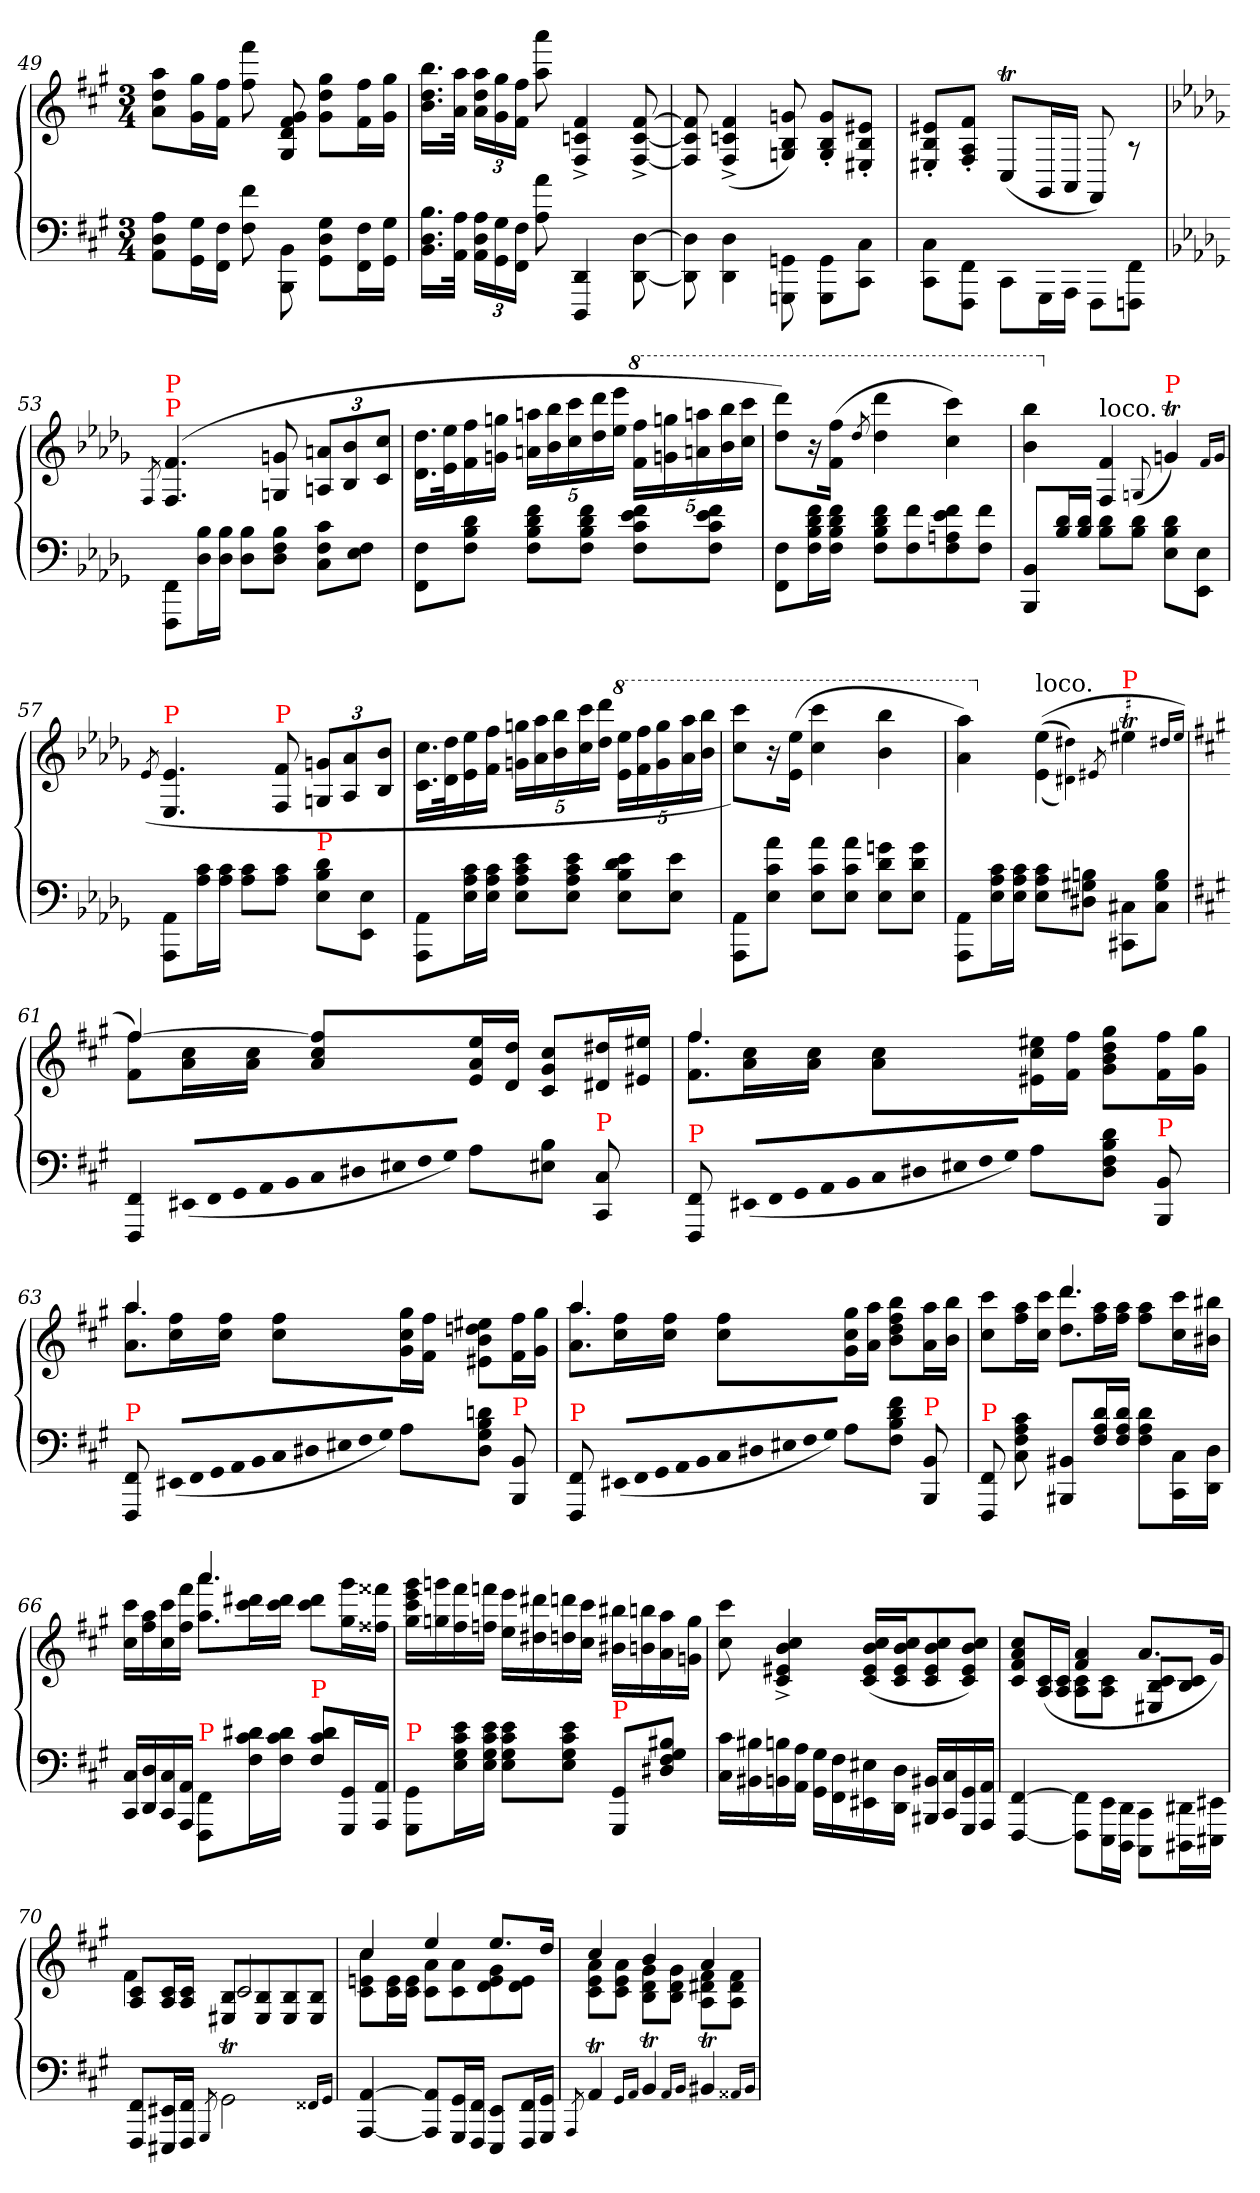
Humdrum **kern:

**kern	**kern
*part1	*part1
*staff2	*staff1
*clefF4	*clefG2
*k[f#c#g#]	*k[f#c#g#]
*M3/4	*M3/4
=49	=49
8A\ 8D\ 8AA\L	8aa 8dd 8aL
16G# 16GG#L	16gg# 16g#L
16F# 16FF#JJ	16ff# 16f#JJ
8f# 8F#	8fff# 8ff#
8BB\ 8BBB\	8g#/ 8f#/ 8d/ 8G#/
8G#\ 8D\ 8GG#\L	8gg# 8dd 8g#L
16F# 16FF#L	16ff# 16f#L
16G# 16GG#JJ	16gg# 16g#JJ
=50	=50
16.B 16.D 16.BBLL	16.bb 16.dd 16.bLL
32A 32AAJJk	32aa 32aJJk
*Xbrackettup	*Xbrackettup
24A\ 24D\ 24AA\LL	24aa 24dd 24aLL
24G# 24GG#	24gg# 24g#
24F# 24FF#JJ	24ff# 24f#JJ
8a 8A	8aaa 8aa
4DD/ 4DDD/	4f#^>/ 4cn^>/ 4F#^>/
[8D\ [8DD\	[8f#^>/ [8c^>/ [8F#^>/
=51	=51
8D]\ 8DD]\	8f#]/ 8cn]/ 8F#]/
4D\ 4DD\	(>4f#^>/ 4c^>/ 4F#^>/
8GGn\ 8GGGn\	8gn/ 8B/ 8Gn/)
8GG\ 8GGG\L	8g'>/ 8B'>/ 8G'>/L
8C#\ 8CC#\J	8e#X'>/ 8B'>/ 8E#X'>/J
=52	=52
8C#\ 8CC#\L	8e#X'>/ 8B'>/ 8E#X'>/L
8FF#\ 8FFF#\J	8f#'>/ 8A'>/ 8F#'>/J
8CC#\L	(>8C#t/L
16GGG#\L	16GG#/L
16AAA\JJ	16AA/JJ
8FFF#\L	8FF#/)
8FF# 8FFFnJ	8rA
=53	=53
*k[b-e-a-d-g-]	*k[b-e-a-d-g-]
.	8qF/
!	!LO:TX:a:color=red:t=P
!	!LO:TX:a:color=red:t=P
8FF\ 8FFF\L	(>4.f/ 4.F/
16B-\ 16D-\L	.
16B-\ 16D-\JJ	.
8B-\ 8D-\L	.
8B-\ 8F\ 8D-\J	8gn/ 8Gn/
8c\ 8F\ 8C\L	12an/ 12An/L
.	12b- 12B-
8F 8E-J	.
.	12cc 12cJ
=54	=54
8F 8FFL	16.dd- 16.d-LL
.	32ee- 32e-k
8d- 8B- 8FJ	16ff 16f
.	16ggn 16gnJJ
8f 8d- 8B- 8FL	20aan 20anLL
.	20bb- 20b-
.	20ccc 20cc
8f 8d- 8B- 8FJ	.
.	20ddd- 20dd-
.	20eee- 20ee-JJ
*	*8va
8f 8e- 8c 8FL	20fff 20ffLL
.	20gggn 20ggn
.	20aaan 20aan
8f 8e- 8c 8FJ	.
.	20bbb- 20bb-
.	20cccc 20cccJJ
=55	=55
8F 8FFL	8dddd- 8ddd-L)
16f 16d- 16B- 16FL	16r
16f 16d- 16B- 16FJJ	(>16fff 16ffJk
.	8qddd-/
8f 8d- 8B- 8FL	4dddd- 4ddd-
8f 8F	.
8f 8e- 8An 8F	4cccc 4ccc)
8f 8FJ	.
=56	=56
8BB- 8BBB-L	4bbb- 4bb-
16d- 16B-L	.
16d- 16B-JJ	.
*	*X8va
!	!LO:TX:a:t=loco.
8d-\ 8B-\L	4f/ 4F/
8d-\ 8B-\J	.
.	(<8qqGn/
!	!LO:TX:a:color=red:t=P
8d- 8B- 8E-L	4gnt)
8E- 8EE-J	.
.	16qqfTTT/LL
.	16qqg/JJ
=57	=57
.	(>8qe-/
!	!LO:TX:a:color=red:t=P
8AA-\ 8AAA-\L	4.e-/ 4.E-/
16c\ 16A-\L	.
16c\ 16A-\JJ	.
8c\ 8A-\L	.
!	!LO:TX:a:color=red:t=P
8c\ 8A-\J	8f/ 8F/
!LO:TX:a:color=red:t=P	!
8d-\ 8B-\ 8E-\L	12gn/ 12Gn/L
.	12a-/ 12A-/
8E-\ 8EE-\J	.
.	12b-/ 12B-/J
=58	=58
8AA-\ 8AAA-\L	16.cc\ 16.c\LL
.	32dd- 32d-k
16c\ 16A-\ 16E-\L	16ee- 16e-
16c\ 16A-\ 16E-\JJ	16ff 16fJJ
8e- 8c 8A- 8E-L	20ggn 20gnLL
.	20aa- 20a-
.	20bb- 20b-
8e- 8c 8A- 8E-J	.
.	20ccc 20cc
.	20ddd- 20dd-JJ
*	*8va
8e- 8d- 8B- 8E-L	20eee- 20ee-LL
.	20fff 20ff
.	20ggg 20gg
8e- 8E-J	.
.	20aaa- 20aa-
.	20bbb- 20bb-JJ
=59	=59
8AA-\ 8AAA-\L	8cccc 8cccL)
8a- 8c 8E-J	16r
.	(16eee- 16ee-Jk
8a- 8c 8E-L	4cccc 4ccc
8a- 8c 8E-J	.
8gn 8d- 8E-L	4bbb- 4bb-
8g 8d- 8E-J	.
=60	=60
8AA-\ 8AAA-\L	4aaa- 4aa-)
16c\ 16A-\ 16E-\L	.
16c\ 16A-\ 16E-\JJ	.
*	*X8va
!	!LO:TX:a:t=loco.
8c 8A- 8E-L	(<(>(4ee-\ 4e-\
8Bn 8G#X 8D#XJ	.
.	4qqdd#X\ 4qqd#X\))
.	8qe#X/
!	!LO:TX:a:color=red:t=P
!	!LO:TR:acc=#
8C#X\ 8CC#X\L	4ee#Xt
8B 8G# 8C#J	.
.	16qqdd#X/LL
.	16qqee#/JJ
=61	=61
*k[f#c#g#]	*k[f#c#g#]
!LO:N:vis=4	!
*	*^
8FF# 8FFF#	[4ff#	8ff# 8f#L)
*Xtuplet	*	*
!LO:N:vis=8	!	!
(<40EE#X!L	.	16cc# 16aL
!LO:N:vis=8	!	!
40FF#!	.	.
!LO:N:vis=8	!	!
40GG#!	.	.
.	.	16cc# 16aJJ
!LO:N:vis=8	!	!
40AA!	.	.
!LO:N:vis=8	!	!
40BB!	.	.
!LO:N:vis=8	!	!
40C#!	8ff#]/ 8cc#/ 8a/L	2ryy
!LO:N:vis=8	!	!
40D#X!	.	.
!LO:N:vis=8	!	!
40E#X!	.	.
!LO:N:vis=8	!	!
40F#!	.	.
!LO:N:vis=8	!	!
40G#!J)	.	.
8AL	16ee 16a 16eL	.
.	16dd 16dJJ	.
8B 8E#XJ	8cc# 8g# 8c#L	.
!LO:TX:a:color=red:t=P	!	!
8C# 8CC#	16dd#X 16d#XL	.
.	16ee#X 16e#XJJ	.
=62	=62	=62
!LO:TX:a:color=red:t=P	!	!
!	!	!LO:N:vis=8.
8FF# 8FFF#	4ff#	8ff# 8f#L
!LO:N:vis=8	!	!
(<40EE#X!L	.	16cc# 16aL
!LO:N:vis=8	!	!
40FF#!	.	.
!LO:N:vis=8	!	!
40GG#!	.	.
.	.	16cc# 16aJJ
!LO:N:vis=8	!	!
40AA!	.	.
!LO:N:vis=8	!	!
40BB!	.	.
!LO:N:vis=8	!	!
40C#!	2ryy	8cc# 8aL
!LO:N:vis=8	!	!
40D#X!	.	.
!LO:N:vis=8	!	!
40E#X!	.	.
!LO:N:vis=8	!	!
40F#!	.	.
!LO:N:vis=8	!	!
40G#!J)	.	.
8AL	.	16ee#X 16cc# 16e#XL
.	.	16ff# 16f#JJ
8d 8B 8F# 8D#J	.	8gg# 8dd 8b 8g#L
!LO:TX:a:color=red:t=P	!	!
8BB 8BBB	.	16ff# 16f#L
.	.	16gg# 16g#JJ
=63	=63	=63
!LO:TX:a:color=red:t=P	!	!
!	!	!LO:N:vis=8.
8FF# 8FFF#	4aa	8aa 8aL
!LO:N:vis=8	!	!
(<40EE#X!L	.	16ff# 16cc#L
!LO:N:vis=8	!	!
40FF#!	.	.
!LO:N:vis=8	!	!
40GG#!	.	.
.	.	16ff# 16cc#JJ
!LO:N:vis=8	!	!
40AA!	.	.
!LO:N:vis=8	!	!
40BB!	.	.
!LO:N:vis=8	!	!
40C#!	2ryy	8ff# 8cc#L
!LO:N:vis=8	!	!
40D#X!	.	.
!LO:N:vis=8	!	!
40E#X!	.	.
!LO:N:vis=8	!	!
40F#!	.	.
!LO:N:vis=8	!	!
40G#!J)	.	.
8AL	.	16gg# 16cc# 16g#L
.	.	16ff# 16f#JJ
8dnj 8B 8G# 8D#J	.	8ee#X 8ddn 8b 8e#XL
!LO:TX:a:color=red:t=P	!	!
8BB 8BBB	.	16ff# 16f#L
.	.	16gg# 16g#JJ
=64	=64	=64
!LO:TX:a:color=red:t=P	!	!
!	!	!LO:N:vis=8.
8FF# 8FFF#	4aa	8aa 8aL
!LO:N:vis=8	!	!
(<40EE#X!L	.	16ff# 16cc#L
!LO:N:vis=8	!	!
40FF#!	.	.
!LO:N:vis=8	!	!
40GG#!	.	.
.	.	16ff# 16cc#JJ
!LO:N:vis=8	!	!
40AA!	.	.
!LO:N:vis=8	!	!
40BB!	.	.
!LO:N:vis=8	!	!
40C#!	2ryy	8ff# 8cc#L
!LO:N:vis=8	!	!
40D#X!	.	.
!LO:N:vis=8	!	!
40E#X!	.	.
!LO:N:vis=8	!	!
40F#!	.	.
!LO:N:vis=8	!	!
40G#!J)	.	.
8AL	.	16gg# 16cc# 16g#L
.	.	16aa 16aJJ
8f# 8d 8B 8F#J	.	8bb 8ff# 8dd 8bL
!LO:TX:a:color=red:t=P	!	!
8BB 8BBB	.	16aa 16aL
.	.	16bb 16bJJ
=65	=65	=65
!LO:TX:a:color=red:t=P	!	!
8FF# 8FFF#	4ryy	8ccc# 8cc#L
8c# 8A 8F# 8C#	.	16aa 16ff#L
.	.	16ccc# 16cc#JJ
!	!	!LO:N:vis=8.
8BB#X 8BBB#XL	4ddd	8ddd 8ddL
16d 16A 16F#L	.	16aa 16ff#L
16d 16A 16F#JJ	.	16aa 16ff#JJ
8d\ 8A\ 8F#\L	4ryy	8aa\ 8ff#\L
16C# 16CC#L	.	16ccc# 16cc#L
16D 16DDJJ	.	16bb#X 16b#XJJ
=66	=66	=66
16C# 16CC#LL	4ryy	16ccc# 16cc#LL
16D 16DD	.	16aa 16ff#
16C# 16CC#	.	16ccc# 16cc#
16AA 16AAAJJ	.	16fff# 16ff#JJ
!LO:TX:a:color=red:t=P	!	!
!	!	!LO:N:vis=8.
8FF#/ 8FFF#/L	4aaa	8aaa 8aaL
16d#X\ 16c#\ 16F#\L	.	16ddd#X 16ccc#L
16d#\ 16c#\ 16F#\JJ	.	16ddd# 16ccc#JJ
!LO:TX:a:color=red:t=P	!	!
8d#\ 8c#\ 8F#\L	4ryy	8ddd# 8ccc#L
16GG#/ 16GGG#/L	.	16ggg# 16gg#L
16AA/ 16AAA/JJ	.	16fff##X 16ff##XJJ
=67	=67	=67
!LO:TX:a:color=red:t=P	!	!
*	*v	*v
8GG#/ 8GGG#/L	16ggg# 16eee 16ccc# 16gg#LL
.	16gggn 16ggn
16e\ 16c#\ 16G#\ 16E\L	16fff# 16ff#
16e\ 16c#\ 16G#\ 16E\JJ	16fffn 16ffnJJ
8e 8c# 8G# 8EL	16eee 16eeLL
.	16ddd#X 16dd#X
8e 8c# 8G# 8EJ	16dddn 16ddn
.	16ccc# 16cc#JJ
!LO:TX:a:color=red:t=P	!
8GG#/ 8GGG#/L	16bb#X 16b#XLL
.	16bbn 16bn
8B#X\ 8G#\ 8F#\ 8D#X\J	16aa 16a
.	16gg 16gJJ
=68	=68
16c# 16C#LL	8ccc# 8cc#
16B#X 16BB#X	.
16Bn 16BBn	4cc#^> 4b^> 4e#X^> 4c#^>
16A 16AAJJ	.
16G#\ 16GG#\LL	.
16F# 16FF#	.
16E#X 16EE#X	(<16cc# 16b 16e# 16c#LL
16D 16DDJJ	16cc# 16b 16e# 16c#J
16BB#X 16BBB#XLL	8cc# 8b 8e# 8c#
16C# 16CC#	.
16GG# 16GGG#	8cc# 8b 8e# 8c#J)
16AA 16AAAJJ	.
=69	=69
*	*^
[4FF# [4FFF#	8cc# 8a 8f# 8c#L	4ryy
.	(>16c# 16AL	.
.	16c# 16AJJ	.
8FF#]\ 8FFF#]\L	4a 4f#	8c# 8AL
16EE 16EEEL	.	8c# 8AJ
16DD 16DDDJJ	.	.
8CC#\ 8CCC#\L	8.aL	8c#/ 8B/ 8E#X/L
16DD#X\ 16DDD#X\L	.	8c#/ 8B/J
16EE#X\ 16EEE#X\JJ	16g#Jk)	.
=70	=70	=70
8FF#/ 8FFF#/L	8c#/ 8A/L	4f#
16EE#X/ 16EEE#X/L	16c#/ 16A/L	.
16FF#/ 16FFF#/JJ	16c#/ 16A/JJ	.
8qGGG#/	.	.
2GG#t\	8B/ 8E#X/L	2c#/
.	8B/ 8E#/	.
.	8B/ 8E#/	.
.	8B/ 8E#/J	.
16qqFF##XTTT/LL	.	.
16qqGG#/JJ	.	.
=71	=71	=71
[4AA [4AAA	4cc#	8cc# 8en 8c#L
.	.	16e 16c#L
.	.	16e 16c#JJ
8AA] 8AAA]L	4ee	8a 8c#L
16GG# 16GGG#L	.	8a 8c#
16FF# 16FFF#JJ	.	.
8EE 8EEEL	8.eeL	8g# 8e 8d
16FF# 16FFF#L	.	8e 8dJ
16GG# 16GGG#JJ	16ddJk	.
=72	=72	=72
8qAAA/	.	.
4AAT	4cc#	8a 8e 8c#L
.	.	8a 8e 8c#J
16qqGG#TTT/LL	.	.
16qqAA/JJ	.	.
4BBT	4b	8g# 8d 8BL
.	.	8g# 8d 8BJ
16qqAATTT/LL	.	.
16qqBB/JJ	.	.
4BB#Xt	4a	8f# 8d#X 8AL
.	.	8f# 8d# 8AJ
*	*v	*v
16qqAA##XTTT/LL	.
16qqBB#/JJ	.
=	=
*-	*-
